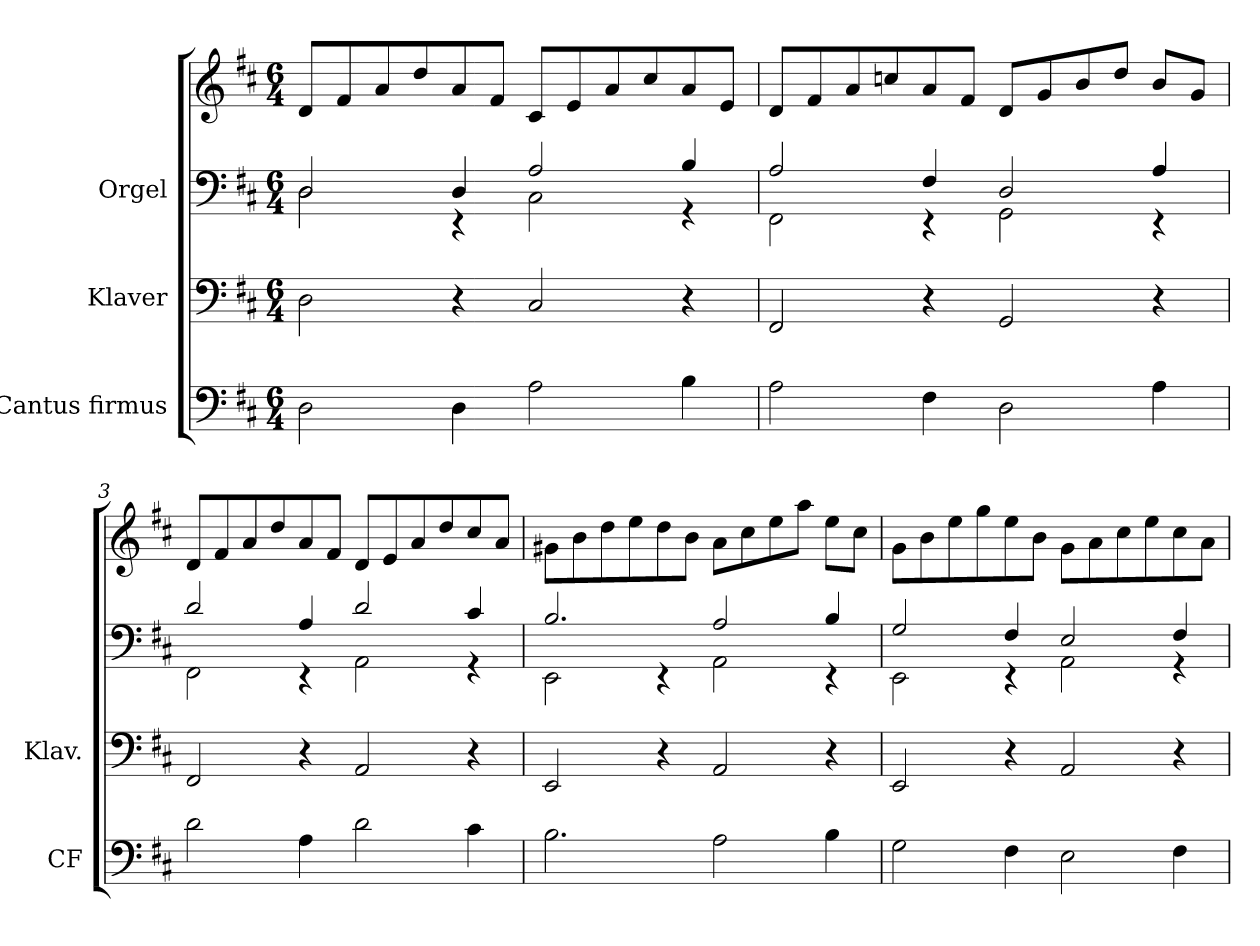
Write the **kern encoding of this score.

**kern	**kern	**kern	**kern
*part3	*part2	*part1	*part1
*staff4	*staff3	*staff2	*staff1
*I"Cantus firmus	*I"Klaver	*I"Orgel	*
*I'CF	*I'Klav.	*	*
*clefF4	*clefF4	*clefF4	*clefG2
*k[f#c#]	*k[f#c#]	*k[f#c#]	*k[f#c#]
*M6/4	*M6/4	*M6/4	*M6/4
*MM130	*MM130	*MM130	*MM130
=1	=1	=1	=1
*	*	*^	*
2D\	2D\	2D/	2D\	8d/L
.	.	.	.	8f#/
.	.	.	.	8a/
.	.	.	.	8dd/
4D\	4r	4D/	4r	8a/
.	.	.	.	8f#/J
2A\	2C#/	2A/	2C#\	8c#/L
.	.	.	.	8e/
.	.	.	.	8a/
.	.	.	.	8cc#/
4B\	4r	4B/	4r	8a/
.	.	.	.	8e/J
=2	=2	=2	=2	=2
2A\	2FF#/	2A/	2FF#\	8d/L
.	.	.	.	8f#/
.	.	.	.	8a/
.	.	.	.	8ccn/
4F#\	4r	4F#/	4r	8a/
.	.	.	.	8f#/J
2D\	2GG/	2D/	2GG\	8d/L
.	.	.	.	8g/
.	.	.	.	8b/
.	.	.	.	8dd/J
4A\	4r	4A/	4r	8b/L
.	.	.	.	8g/J
=3	=3	=3	=3	=3
2d\	2FF#/	2d/	2FF#\	8d/L
.	.	.	.	8f#/
.	.	.	.	8a/
.	.	.	.	8dd/
4A\	4r	4A/	4r	8a/
.	.	.	.	8f#/J
2d\	2AA/	2d/	2AA\	8d/L
.	.	.	.	8e/
.	.	.	.	8a/
.	.	.	.	8dd/
4c#\	4r	4c#/	4r	8cc#/
.	.	.	.	8a/J
!!LO:LB:g=z
=4	=4	=4	=4	=4
2.B\	2EE/	2.B/	2EE\	8g#X\L
.	.	.	.	8b\
.	.	.	.	8dd\
.	.	.	.	8ee\
.	4r	.	4r	8dd\
.	.	.	.	8b\J
2A\	2AA/	2A/	2AA\	8a\L
.	.	.	.	8cc#\
.	.	.	.	8ee\
.	.	.	.	8aa\J
4B\	4r	4B/	4r	8ee\L
.	.	.	.	8cc#\J
=5	=5	=5	=5	=5
2G\	2EE/	2G/	2EE\	8g\L
.	.	.	.	8b\
.	.	.	.	8ee\
.	.	.	.	8gg\
4F#\	4r	4F#/	4r	8ee\
.	.	.	.	8b\J
2E\	2AA/	2E/	2AA\	8g\L
.	.	.	.	8a\
.	.	.	.	8cc#\
.	.	.	.	8ee\
4F#\	4r	4F#/	4r	8cc#\
.	.	.	.	8a\J
*	*	*v	*v	*
=	=	=	=
*-	*-	*-	*-
